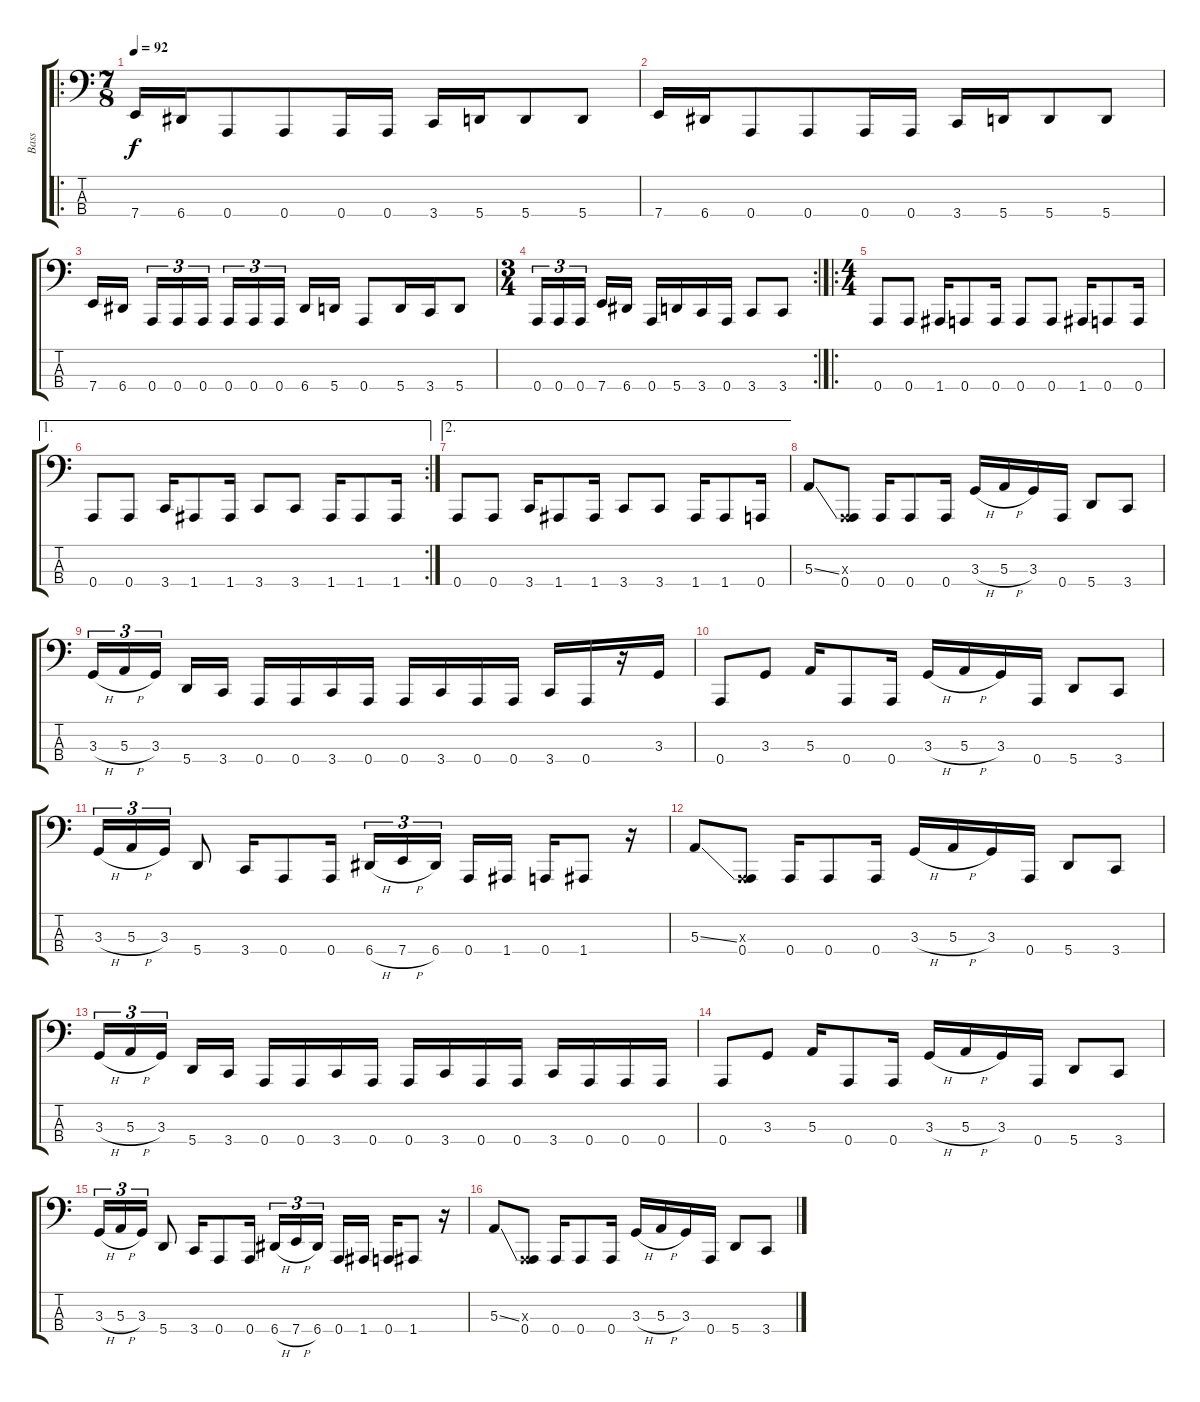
\track ("Bass" "Bass") {instrument electricbassfinger}
\staff {score tabs}
\tuning (D2 A1 E1 A0) {hide}
\ro
\ts (7 8)
\tempo 92
\clef f4
\ks c
7.4.16{dy f} 6.4.16 0.4.8 0.4.8 0.4.16 0.4.16 3.4.16 5.4.16 5.4.8 5.4.8 |
7.4.16 6.4.16 0.4.8 0.4.8 0.4.16 0.4.16 3.4.16 5.4.16 5.4.8 5.4.8 |
7.4.16 6.4.16 0.4.16{tu (3 2)} 0.4.16{tu (3 2)} 0.4.16{tu (3 2)} 0.4.16{tu (3 2)} 0.4.16{tu (3 2)} 0.4.16{tu (3 2)} 6.4.16 5.4.16 0.4.8 5.4.16 3.4.16 5.4.8 |
\rc 2
\ts (3 4)
0.4.16{tu (3 2)} 0.4.16{tu (3 2)} 0.4.16{tu (3 2)} 7.4.16 6.4.16 0.4.16 5.4.16 3.4.16 0.4.16 3.4.8 3.4.8 |
\ro
\ts (4 4)
0.4.8 0.4.8 1.4.16 0.4.8 0.4.16 0.4.8 0.4.8 1.4.16 0.4.8 0.4.16 |
\ae 1
\rc 2
0.4.8 0.4.8 3.4.16 1.4.8 1.4.16 3.4.8 3.4.8 1.4.16 1.4.8 1.4.16 |
\ae 2
0.4.8 0.4.8 3.4.16 1.4.8 1.4.16 3.4.8 3.4.8 1.4.16 1.4.8 0.4.16 |
5.3{ss}.8 (-7.3{x} 0.4).8 0.4.16 0.4.8 0.4.16 3.3{h}.16 5.3{h}.16 3.3.16 0.4.16 5.4.8 3.4.8 |
3.3{h}.16{tu (3 2)} 5.3{h}.16{tu (3 2)} 3.3.16{tu (3 2)} 5.4.16 3.4.16 0.4.16 0.4.16 3.4.16 0.4.16 0.4.16 3.4.16 0.4.16 0.4.16 3.4.16 0.4.16 r.16 3.3.16 |
0.4.8 3.3.8 5.3.16 0.4.8 0.4.16 3.3{h}.16 5.3{h}.16 3.3.16 0.4.16 5.4.8 3.4.8 |
3.3{h}.16{tu (3 2)} 5.3{h}.16{tu (3 2)} 3.3.16{tu (3 2)} 5.4.8 3.4.16 0.4.8 0.4.16 6.4{h}.16{tu (3 2)} 7.4{h}.16{tu (3 2)} 6.4.16{tu (3 2)} 0.4.16 1.4.16 0.4.16 1.4.8 r.16 |
5.3{ss}.8 (-7.3{x} 0.4).8 0.4.16 0.4.8 0.4.16 3.3{h}.16 5.3{h}.16 3.3.16 0.4.16 5.4.8 3.4.8 |
3.3{h}.16{tu (3 2)} 5.3{h}.16{tu (3 2)} 3.3.16{tu (3 2)} 5.4.16 3.4.16 0.4.16 0.4.16 3.4.16 0.4.16 0.4.16 3.4.16 0.4.16 0.4.16 3.4.16 0.4.16 0.4.16 0.4.16 |
0.4.8 3.3.8 5.3.16 0.4.8 0.4.16 3.3{h}.16 5.3{h}.16 3.3.16 0.4.16 5.4.8 3.4.8 |
3.3{h}.16{tu (3 2)} 5.3{h}.16{tu (3 2)} 3.3.16{tu (3 2)} 5.4.8 3.4.16 0.4.8 0.4.16 6.4{h}.16{tu (3 2)} 7.4{h}.16{tu (3 2)} 6.4.16{tu (3 2)} 0.4.16 1.4.16 0.4.16 1.4.8 r.16 |
5.3{ss}.8 (-7.3{x} 0.4).8 0.4.16 0.4.8 0.4.16 3.3{h}.16 5.3{h}.16 3.3.16 0.4.16 5.4.8 3.4.8
